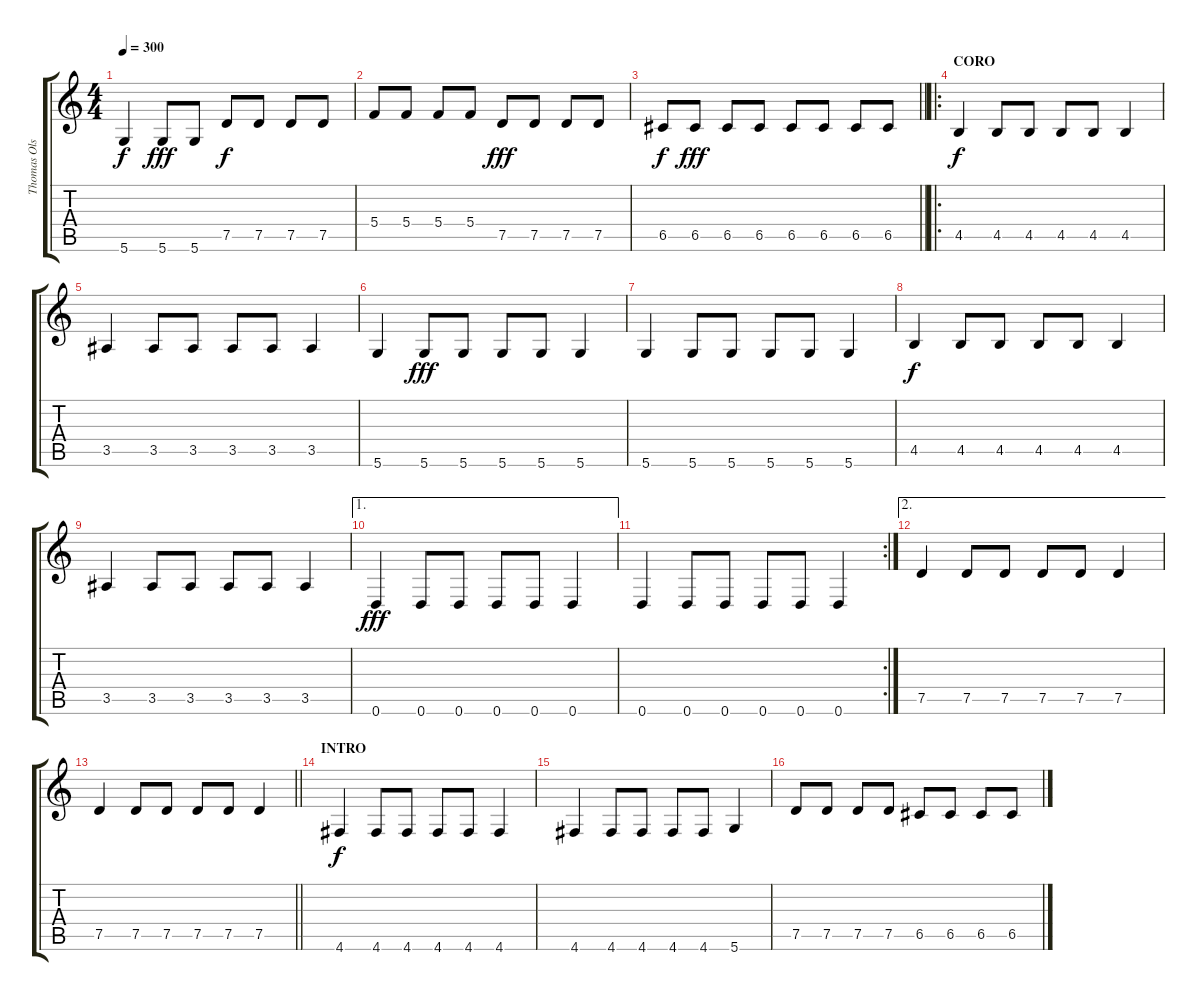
\track ("Thomas Olsson" "Thomas Ols") {instrument overdrivenguitar}
\staff {score tabs}
\tuning (D4 A3 F3 C3 G2 D2) {hide}
\ts (4 4)
\tempo 300
\clef g2
\ks c
5.6.4{dy f} 5.6.8{dy fff} 5.6.8 7.5.8{dy f} 7.5.8 7.5.8 7.5.8 |
5.4.8 5.4.8 5.4.8 5.4.8 7.5.8{dy fff} 7.5.8 7.5.8 7.5.8 |
\barLineRight lightlight
6.5.8{dy f} 6.5.8{dy fff} 6.5.8 6.5.8 6.5.8 6.5.8 6.5.8 6.5.8 |
\ro
\section ("" "CORO")
4.5.4{dy f} 4.5.8 4.5.8 4.5.8 4.5.8 4.5.4 |
3.5.4 3.5.8 3.5.8 3.5.8 3.5.8 3.5.4 |
5.6.4 5.6.8{dy fff} 5.6.8 5.6.8 5.6.8 5.6.4 |
5.6.4 5.6.8 5.6.8 5.6.8 5.6.8 5.6.4 |
4.5.4{dy f} 4.5.8 4.5.8 4.5.8 4.5.8 4.5.4 |
3.5.4 3.5.8 3.5.8 3.5.8 3.5.8 3.5.4 |
\ae 1
0.6.4{dy fff} 0.6.8 0.6.8 0.6.8 0.6.8 0.6.4 |
\rc 2
0.6.4 0.6.8 0.6.8 0.6.8 0.6.8 0.6.4 |
\ae 2
7.5.4 7.5.8 7.5.8 7.5.8 7.5.8 7.5.4 |
\barLineRight lightlight
7.5.4 7.5.8 7.5.8 7.5.8 7.5.8 7.5.4 |
\section ("" "INTRO")
4.6.4{dy f} 4.6.8 4.6.8 4.6.8 4.6.8 4.6.4 |
4.6.4 4.6.8 4.6.8 4.6.8 4.6.8 5.6.4 |
7.5.8 7.5.8 7.5.8 7.5.8 6.5.8 6.5.8 6.5.8 6.5.8
